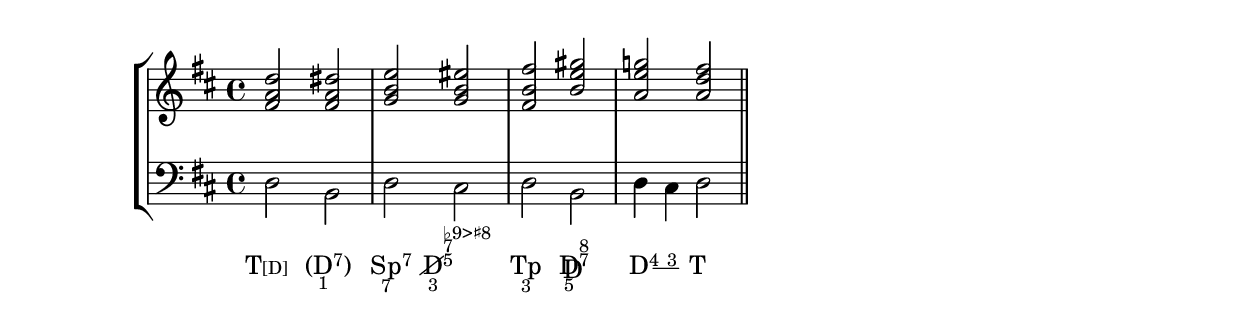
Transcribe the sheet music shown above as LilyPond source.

% cadenca.ly ::- a lilypond encoded cadence for demonstrating some
% capabilities of harmonyli.ly, a LilyPond library for integrating
% functional harmony analysis symbols into a score
%
% (c) 2019  Karsten Reincke (Frankfurt/Germany)
%
% This file is licensed under CC-BY-SA 4.0 international
% for details see https://creativecommons.org/licenses/by-sa/4.0/

\version "2.18.2"

\header { tagline = "" }
% harmonyli.ly :- a library for inserting Functional Harmony Analysis Symbols 
% into musical scores encoded in and created by LilyPOnd
%
% Copyright (c) 2019 Karsten Reincke, Frankfurt, Hans Blum
%
% This file is distributed either under the terms of the MIT license or under 
% the terms of the GPLv3 license. Feel free to choose the distribution method 
% you prefer by deleting the unsuitable licensing statement (Don't delete both): 
%
% (a) If you want to use it under the terms of the MIT license erase the 
%     following GPLv3 licensing statement:
% (b) If you want to use harmonyli.ly under the terms of the GPLv2 license
%      erase the following MIT license text
%
% GPLv3-Licensing Statement
% -------------------------

% This program is free software: you can redistribute it and/or modify
% it under the terms of the GNU General Public License as published by
% the Free Software Foundation, either version 3 of the License, or
% (at your option) any later version.

% This program is distributed in the hope that it will be useful,
% but WITHOUT ANY WARRANTY; without even the implied warranty of
% MERCHANTABILITY or FITNESS FOR A PARTICULAR PURPOSE.  See the
% GNU General Public License for more details.

% You should have received a copy of the GNU General Public License
% along with this program.  If not, see <https://www.gnu.org/licenses/>.

% MIT-License and Licensing Statement
% --------------------------------------
% Copyright 2019 Karsten Reincke, Frankfurt

% Permission is hereby granted, free of charge, to any person 
% obtaining a copy of this software and associated documentation 
% files (the "Software"), to deal in the Software without 
% restriction, including without limitation the rights to use, 
% copy, modify, merge, publish, distribute, sublicense, and/or sell 
% copies of the Software, and to permit persons to whom the 
% Software is furnished to do so, subject to the following conditions:

% The above copyright notice and this permission notice shall be 
% included in all copies or substantial portions of the Software.

% THE SOFTWARE IS PROVIDED "AS IS", WITHOUT WARRANTY OF ANY KIND, 
% EXPRESS OR IMPLIED, INCLUDING BUT NOT LIMITED TO THE WARRANTIES 
% OF MERCHANTABILITY, FITNESS FOR A PARTICULAR PURPOSE AND 
% NONINFRINGEMENT. IN NO EVENT SHALL THE AUTHORS OR COPYRIGHT 
% HOLDERS BE LIABLE FOR ANY CLAIM, DAMAGES OR OTHER LIABILITY, 
% WHETHER IN AN ACTION OF CONTRACT, TORT OR OTHERWISE, ARISING 
% FROM, OUT OF OR IN CONNECTION WITH THE SOFTWARE OR THE USE 
% OR OTHER DEALINGS IN THE SOFTWARE.
%
% Some Compliance Hints: 
% ----------------------
% (A) MIT Usage
% -------------
% (1) For using harmonyli.ly compliantly it is sufficient if the
% MIT license text is part of this file.
% (2) For modifying harmonyli.ly compliantly or for using part of
% it, it is sufficient if the MIT license text is included in 
% all copies or substantial portions
% (3) Under the terms of the MIT license you may use harmonyli.ly
% as part of your overarching work and you may distribute this
% overarching complex as whole under any license you want. But
% you may not erase the MIT license text in this file or in
% all derived files - just as the MIT license requires:
%
% The above copyright notice and this permission notice shall be 
% included in all copies or substantial portions of the Software.
%
% (B) GPLv3 Usage
% ---------------
% If you prefer to distribute harmonyli.ly under the terms of the
% GPLv3, then you have to fulfill all requirements of the GPLv3,
% especially those of §4 and §5 (strong copyleft effect and so on)
% and those of §6 (Conveying Non-Source Forms)
%
%%%%%%%%%%%%%%%%%%%%%%%%%%%%%%%%%%%%%%%%%%%%%%%%%%%%%%%%%%%%%%%%%%%%

% Reference to groundwork
% -----------------------
% harmonyli.ly heavily uses ideas and code of Klaus Blum's groundwork which has 
% been published in the 'Lilypond Snippet Repository':
% -> http://lsr.di.unimi.it/LSR/Item?id=967
%
% In a mail from Nov. the 4th 2019 Klaus Blum explicitly approved that he 
% a) distributes his code under the terms of the (American) public domain 
% b) agrees to use his file as groundwork for harmonyli.ly
% c) to distribute the result under the terms of of a dual-license: the user 
%    shall be enabled to choose whether he wants to use it under the terms
%   of the GPLv3 or the MIT
%
% Just as Klaus Blum's groundwork, also harmonyli.ly uses some explanations of 
% Neil Puttock by which he described the use text span engraver.
% -> http://www.mail-archive.com/lilypond-user%40gnu.org/msg60732.html
%%%%%%%%%%%%%%%%%%%%%%%%%%%%%%%%%%%%%%%%%%%%%%%%%%%%%%%%%%%%%%%%%%%%

\version "2.18.2"

%%%%%%%%%%%%%%%%%%%%%%%%%%%%%%%%%%%%%%%%%%%%%%%%%%%%%%%%%%%%%%%%%%%%%%
% Definition using the EBNF to formally describe the structure of a
% Functional Harmony Analysis Symbol ( = part of the functional harmony theory)
% 
% FHAS ::= {x},(cRS|RS),{DV} { BN }, { SN }, {AN, {AN, {AN, {AN, {AN}}}}}, {CT} {FS}
%
% cRS ::= RS,DV /* not separated by a blank */
%
%  RS ::= 'T' | 't' | 'S' | 's' | 'SS' | 'D' | 'd' | 'DD' 
%
%  DV ::= 'p' | 'P' | 'g' | 'G' | 
%
%   x ::= 'x' /* cross thought the RS */ 
%
%  BN ::= '1', ... ,'7'
%  SN ::= AN
%  AN ::= '1', ... ,'12'
%  CT ::= 'c', 'cis', ... 'h' | cRS
%
% Note: this is a syntactical definition. There is a semantical restriction
% which cannot easily be expressed by a context free grammar. The condition
% is 'AN1 < AN2 < AN3 < AN4 < AN5'. Therefore we only use the symbol AN
%
% Note: This definition also allows to express some a bit esoteric analyze 
% results like (Double Dominant or Double Sub dominant or Tonika,... relative
% counter relative) without no root tone / note. It depends on the context
% (and the viewpoint of the analyzer), which of them are semantically adequate.  
%%%%%%%%%%%%%%%%%%%%%%%%%%%%%%%%%%%%%%%%%%%%%%%%%%%%%%%%%%%%%%%%%%%%%%%%%%%

%%%%%%%%%%%%%%%%%%%%%%%%%%%%%%%%%%%%%%%%%%%%%%%%%%%%%%%%%%%%%%%%%%%%%%%%%%%
% Some implementation details:
% We refer to the parts of a RFS by the following identifiers:
%
%                                                        5 added note number = e | e5
%                                                        4 added note number = d | d4
%                                                        3 added note number = c | c3
%                           Sopran-Note-Number = S | SN  2 added note number = b | b2
%  fillstring = fsr | FSr   Riemann-Symbol = RS          1 added note number = a | a1  fillstring = fsr | FSr
%                           Bass-Note-Number = B | BN
% 
%
% This harmonyli.ly offers 3 interfaces:
%
% A) The basic method of harmonyli.ly is 'rfs' (riemann functional symbol). It 
% expects all elements of an RFS at a specific position and none of them may be 
% forgotten. If any of elements shall not be used, then the respective argument 
% must contain a "".
%
% Advantage: The analyzer gets the complete freedom to create his own version.
% Disadvantage: He must respect all details for not getting surprising results
% 
% B) The core method of harmonyli.ly is the method 'RFS'. It takes the naked 
% Riemann Symbol (like T, Tp, S, D, ...) and a list of pairs using the values of 
% BNoteKey, SNoteKey, ... as keys and as value any string / markup the user 
% wants to insert into the Riemann Function Symbol
%
% On this level, there exist 4 variants:
%   a) the method RFS - as described above
%   b) the method dRFS :- doubling the root RS symbol
%   c) the method xRFS :- crossing out the root RS symbol
%   d) the method xdRFS :- crossing out the doubled root RS symbol 
%
% Advantage: The analyzer may ignore the key value pairs he do not need.
% Disadvantage: He must know / respect the syntax of an association list
%
% C) Finally harmonyli.ly offers some often used instantiations of RFS
% as prepared functions
%
% Advantage: It is simple to insert such fixed RFS.
% Disadvantage: Not all RFS are delivered as fixed RFS
%%%%%%%%%%%%%%%%%%%%%%%%%%%%%%%%%%%%%%%%%%%%%%%%%%%%%%%%%%%%%%%%%%%%%%%%%%%%




%%%%%%%%%%%%%%%%%%%%%%%%%%%%%%%%%%%%%%%%%%%%%%%%%%%%%%%%%%%%%%%%%%%%%%%%%%
%
% About some special features
%
% (1) intermediary dominant and intermediary sections
% -----------------------------------------------
% Sometimes, the musicologist wants to express that in an intermediary section
% all chords function with respect to an intermediary harmonical focus instead
% being described with respect to the basic tone. 
% 
% The most simple example for such an intermediary section is the 'intermediary 
% dominant' (in German: 'Zwischendominante): It is not the dominant of the (
% keynote) tonic, but the dominant of the following chord.

% Moreover, sometimes the chord to which an intermediary section is refered
% does not close the section but is replaced by a functional equivalent. A
% famous example is the 'deceptive cadence' as closure of such an intermediary
% section.

% Hence, sometimes the musicologist does not only want to express that he reads
% a succession of chords as an intermediary section, he also want to explicitly
% name the assumed harmonical focus.

% For that purpose harmonyli.ly offers rows of intermediary chords:
%
% IntermediarySection ::- 'initIntermediaryArea' RFS+ closingRFS
%                 RFS ::- /* see above */
%          closingRFS ::- RFS with special parameter 'Context'
%
%
% (2) ZoomAnalyses
% ----------------
%
% In theoretical harmonical analyses often each analysis symbol refers to one 
% chord. In practical harmoncal analyses the analysis symbols refer to rows of 
% tones which are treated as passing notes.

% But sometimes, the musicologist does not want to ignore some shorter notes.
% Instead of this, he wants to increase the granularity of his symbols by
% integrating such 'detail notes' into his symbol. He wants to zoom into the
% the score.
%
% The most known example is the suspended chord as for example
%   6>5
%   4>3
%  D 
%
% For enabling musicologists to express such details, harmonyli.ly offers
% ZoomAreas. ZoomAreas use one pure Riemann Symbol for all chords, and the
% differences of the cords are described by numbers referring to the base tone
% of the chord
%
% ZoomArea ::- 
%     'initZoomArea' 
%     'setZoomRoot' 
%     'openZoomArea'
%     'setZoomSuccessor'+
%     'closeZoomArea'
%%%%%%%%%%%%%%%%%%%%%%%%%%%%%%%%%%%%%%%%%%%%%%%%%%%%%%%%%%%%%%%%%%%%%%%%%%%%%


% harmonyli.ly config area

% ImInfix

#(define imInfix "")


% ---------------------------------------------------------------------
% Harmonyli Interface No 1: The basic method for inserting all manually
% ---------------------------------------------------------------------

 
#(define-markup-command (has layout props RS SN BN aN bN cN dN eN CT fstl fstr)
  (markup? markup? markup? markup? markup? markup? markup? markup? markup? markup? markup?)
  (let* ((lCT (string-append "[" CT "]")))
    (if (equal? CT "")(set! lCT ""))
    (interpret-markup layout props
     #{
       \markup{
         \concat {
           $fstl
           \override #'(baseline-skip . 1.4)
           \center-column {
             \override #`(direction . ,UP)
             \override #'(baseline-skip . 2.0)
             \dir-column {
               \halign #CENTER
                \concat { $RS \tiny {  $lCT  } }
               \tiny
               \halign #CENTER
               $SN
             }
             \tiny
             $BN
           }
           \tiny
           \override #`(direction . ,UP)
           \override #'(baseline-skip . 0.8)
           \dir-column {
             " "
             {
               \override #`(direction . ,UP)
               \override #'(baseline-skip . 1.3)
               \dir-column { $aN  $bN $cN $dN $eN }
             }
           }
           $fstr
         }
       }
     #}
 )))
 

#(define-markup-command 
  (flosx layout props 
    RSl SNl BNl aNl bNl cNl dNl eNl CTl fstll fstrl
    RSr SNr BNr aNr bNr cNr dNr eNr CTr fstlr fstrr
    )
  ( markup? markup? markup? markup? markup? markup? markup? markup? markup?
    markup? markup? markup? markup? markup? markup? markup? markup? markup?
    markup? markup? markup? markup?
  )

    (interpret-markup layout props
     #{
        \markup{
          \box
          \concat {
            \has #RSl #SNl #BNl #aNl #bNl #cNl #dNl #eNl #CTl $fstll $fstrl
            " ⇨ "
            \has #RSr #SNr #BNr #aNr #bNr #cNr #dNr #eNr #CTr $fstlr $fstrr
          }      
        }
     #}
 ))
 
% ------------------------------------------------------------------------------
% Harmonyli Interface No 2.A: The core method for inserting only relevant values
% ------------------------------------------------------------------------------

#(define BNoteKey "B")
#(define SNoteKey "S")
#(define aNoteKey "a")
#(define bNoteKey "b")
#(define cNoteKey "c")
#(define dNoteKey "d")
#(define eNoteKey "e")
% LÖSCHEN DEPRECATED
% #(define fsKey "f")
% LÖSCHEN DEPRECATED
#(define fsKeyL "fl")
#(define fsKeyR "fr")

#(define RsSpec "T")
#(define RsCont "C")

#(define NBNoteKey "nB")
#(define NSNoteKey "nS")
#(define NaNoteKey "na")
#(define NbNoteKey "nb")
#(define NcNoteKey "nc")
#(define NdNoteKey "nd")
#(define NeNoteKey "ne")
#(define NRsSpec "nT")
#(define NRsCont "nC")
#(define NfsKeyL "nfl")
#(define NfsKeyR "nfr")

#(define BNoteDValue "")
#(define SNoteDValue "")
#(define aNoteDValue "")
#(define bNoteDValue "")
#(define cNoteDValue "")
#(define dNoteDValue "")
#(define eNoteDValue "")
#(define fsDValue "") 
#(define RsSpecDValue "")
#(define RsContDValue "")

% The RS can be crossed out and or doubled To express the combinations
% we invent a parameter RS taking the values [ n (normal) | x | d | xd ]
% x

% evaluating the arguments:
% gets the associatedList and the key of the wanted RFS element
% if any pair in the list contains the key, it returns the value
% defined in the pair, otherwise it returns the default value
#(define (assign keyValue assocList defaultValue)
  (string? list?)
  (let* ((localPair (assoc keyValue assocList)))
    (if localPair (cdr localPair) defaultValue)
  )
)

% INTERFACE 2.A
% returns the Riemann Function Symbol as markup
#(define-markup-command (setHAS layout props RS AL)
  (markup? list?)
  (let*
    ( 
      (lRS (assign RsSpec AL RsSpecDValue ))
      (lBN (assign BNoteKey AL BNoteDValue))
      (lSN (assign SNoteKey AL SNoteDValue))
      (laN (assign aNoteKey AL aNoteDValue))
      (lbN (assign bNoteKey AL bNoteDValue))
      (lcN (assign cNoteKey AL cNoteDValue))
      (ldN (assign dNoteKey AL dNoteDValue))
      (leN (assign eNoteKey AL eNoteDValue))
      (lCT (assign RsCont AL RsContDValue))
      (lFSl (assign fsKeyL AL fsDValue))
      (lFSr (assign fsKeyR AL fsDValue))
    )
  
    (interpret-markup layout props
      (cond
        ( (equal? lRS "d")
          #{
             \markup \has \double #RS #lSN #lBN  #laN #lbN #lcN #ldN #leN #lCT #lFSl #lFSr 
          #}
        )
        ( (equal? lRS "x")
          #{
             \markup \has \crossout #RS #lSN #lBN  #laN #lbN #lcN #ldN #leN #lCT #lFSl #lFSr
          #}
        )
        ( (equal? lRS "xd")
          #{
             \markup \has \crossout \double #RS #lSN #lBN  #laN #lbN #lcN #ldN #leN #lCT #lFSl #lFSr
          #}
        )
        ( (equal? lRS "dx")
          #{
             \markup \has \crossout \double #RS #lSN #lBN  #laN #lbN #lcN #ldN #leN #lCT #lFSl #lFSr
          #}
        )
        ( else
          #{
             \markup \has #RS #lSN #lBN  #laN #lbN #lcN #ldN #leN #lCT #lFSl #lFSr
          #}
        )
      )
    )
   )
 )

% INTERFACE 2.A
% returns the Riemann Function Symbol as markup
#(define-markup-command (setFLAS layout props RSl RSr AL)
  (markup? markup? list?)
  (let*
    ( (lBNl (assign BNoteKey AL BNoteDValue))
      (lSNl (assign SNoteKey AL SNoteDValue))
      (laNl (assign aNoteKey AL aNoteDValue))
      (lbNl (assign bNoteKey AL bNoteDValue))
      (lcNl (assign cNoteKey AL cNoteDValue))
      (ldNl (assign dNoteKey AL dNoteDValue))
      (leNl (assign eNoteKey AL eNoteDValue))
      (lRSl (assign RsSpec AL RsSpecDValue ))
      (lCTl (assign RsCont AL RsContDValue)) 
      (lFSll (assign fsKeyL AL fsDValue))
      (lFSrl (assign fsKeyR AL fsDValue))
           
      (lBNr (assign NBNoteKey AL BNoteDValue))
      (lSNr (assign NSNoteKey AL SNoteDValue))
      (laNr (assign NaNoteKey AL aNoteDValue))
      (lbNr (assign NbNoteKey AL bNoteDValue))
      (lcNr (assign NcNoteKey AL cNoteDValue))
      (ldNr (assign NdNoteKey AL dNoteDValue))
      (leNr (assign NeNoteKey AL eNoteDValue))
      (lRSr (assign NRsSpec AL RsSpecDValue ))
      (lCTr (assign NRsCont AL RsContDValue))      
      (lFSlr (assign NfsKeyL AL fsDValue))
      (lFSrr (assign NfsKeyR AL fsDValue))
    )
  
    (interpret-markup layout props
      (cond
        ;; ---------- combinations with left double
        ( (and (equal? lRSl "d") (equal? lRSr "d"))
          #{
             \markup \flosx 
                \double #RSl #lSNl #lBNl  #laNl #lbNl #lcNl #ldNl #leNl #lCTl #lFSll #lFSrl
                \double #RSr #lSNr #lBNr  #laNr #lbNr #lcNr #ldNr #leNr #lCTr #lFSlr #lFSrr
          #}
        )
        ( (and (equal? lRSl "d") (equal? lRSr "x"))
          #{
             \markup \flosx   
                \double #RSl #lSNl #lBNl  #laNl #lbNl #lcNl #ldNl #leNl #lCTl #lFSll #lFSrl
                \crossout #RSr #lSNr #lBNr  #laNr #lbNr #lcNr #ldNr #leNr #lCTr #lFSlr #lFSrr             
          #}
        )
         ( (and (equal? lRSl "d") (equal? lRSr "dx"))
          #{
             \markup \flosx   
                \double #RSl #lSNl #lBNl  #laNl #lbNl #lcNl #ldNl #leNl #lCTl #lFSll #lFSrl
                \crossout \double #RSr #lSNr #lBNr  #laNr #lbNr #lcNr #ldNr #leNr #lCTr #lFSlr #lFSrr             
          #}
        )
         ( (and (equal? lRSl "d") (equal? lRSr "xd"))
          #{
             \markup \flosx  
                \double #RSl #lSNl #lBNl  #laNl #lbNl #lcNl #ldNl #leNl #lCTl #lFSll #lFSrl
                \crossout \double #RSr #lSNr #lBNr  #laNr #lbNr #lcNr #ldNr #leNr #lCTr #lFSlr #lFSrr             
          #}
        )
        ( (and (equal? lRSl "d") (equal? lRSr ""))
          #{
             \markup \flosx  
                \double #RSl #lSNl #lBNl  #laNl #lbNl #lcNl #ldNl #leNl #lCTl #lFSll #lFSrl
                #RSr #lSNr #lBNr  #laNr #lbNr #lcNr #ldNr #leNr #lCTr #lFSlr #lFSrr             
          #}
        )
        ;; ---------- combinations with left crossout
        ( (and (equal? lRSl "x") (equal? lRSr "d"))
          #{
             \markup \flosx  
                \crossout #RSl #lSNl #lBNl  #laNl #lbNl #lcNl #ldNl #leNl #lCTl #lFSll #lFSrl
                \double #RSr #lSNr #lBNr  #laNr #lbNr #lcNr #ldNr #leNr #lCTr #lFSlr #lFSrr             
          #}
        )
        ( (and (equal? lRSl "x") (equal? lRSr "x"))
          #{
             \markup \flosx  
                \crossout #RSl #lSNl #lBNl  #laNl #lbNl #lcNl #ldNl #leNl #lCTl #lFSll #lFSrl
                \crossout #RSr #lSNr #lBNr  #laNr #lbNr #lcNr #ldNr #leNr #lCTr #lFSlr #lFSrr             
          #}
        )
         ( (and (equal? lRSl "x") (equal? lRSr "dx"))
          #{
             \markup \flosx  
                \crossout #RSl #lSNl #lBNl  #laNl #lbNl #lcNl #ldNl #leNl #lCTl #lFSll #lFSrl
                \crossout \double #RSr #lSNr #lBNr  #laNr #lbNr #lcNr #ldNr #leNr #lCTr #lFSlr #lFSrr             
          #}
        )
         ( (and (equal? lRSl "x") (equal? lRSr "xd"))
          #{
             \markup \flosx  
                \crossout #RSl #lSNl #lBNl  #laNl #lbNl #lcNl #ldNl #leNl #lCTl #lFSll #lFSrl
                \crossout \double #RSr #lSNr #lBNr  #laNr #lbNr #lcNr #ldNr #leNr #lCTr #lFSlr #lFSrr             
          #}
        )
        ( (and (equal? lRSl "x") (equal? lRSr ""))
          #{
             \markup \flosx  
                \crossout #RSl #lSNl #lBNl  #laNl #lbNl #lcNl #ldNl #leNl #lCTl #lFSll #lFSrl
                #RSr #lSNr #lBNr  #laNr #lbNr #lcNr #ldNr #leNr #lCTr #lFSlr #lFSrr             
          #}
        )
        ;; ---------- combinations with left crossout double (dx)
        ( (and (equal? lRSl "dx") (equal? lRSr "d"))
          #{
             \markup \flosx  
                \crossout \double #RSl #lSNl #lBNl  #laNl #lbNl #lcNl #ldNl #leNl #lCTl #lFSll #lFSrl
                \double #RSr #lSNr #lBNr  #laNr #lbNr #lcNr #ldNr #leNr #lCTr #lFSlr #lFSrr             
          #}
        )
        ( (and (equal? lRSl "dx") (equal? lRSr "x"))
          #{
             \markup \flosx  
                \crossout \double #RSl #lSNl #lBNl  #laNl #lbNl #lcNl #ldNl #leNl #lCTl #lFSll #lFSrl
                \crossout #RSr #lSNr #lBNr  #laNr #lbNr #lcNr #ldNr #leNr #lCTr #lFSlr #lFSrr             
          #}
        )
         ( (and (equal? lRSl "dx") (equal? lRSr "dx"))
          #{
             \markup \flosx  
                \crossout \double #RSl #lSNl #lBNl  #laNl #lbNl #lcNl #ldNl #leNl #lCTl #lFSll #lFSrl
                \crossout \double #RSr #lSNr #lBNr  #laNr #lbNr #lcNr #ldNr #leNr #lCTr #lFSlr #lFSrr             
          #}
        )
         ( (and (equal? lRSl "dx") (equal? lRSr "xd"))
          #{
             \markup \flosx  
                \crossout \double #RSl #lSNl #lBNl  #laNl #lbNl #lcNl #ldNl #leNl #lCTl #lFSll #lFSrl
                \crossout \double #RSr #lSNr #lBNr  #laNr #lbNr #lcNr #ldNr #leNr #lCTr #lFSlr #lFSrr             
          #}
        )
        ( (and (equal? lRSl "dx") (equal? lRSr ""))
          #{
             \markup \flosx  
                \crossout \double #RSl #lSNl #lBNl  #laNl #lbNl #lcNl #ldNl #leNl #lCTl #lFSll #lFSrl
                #RSr #lSNr #lBNr  #laNr #lbNr #lcNr #ldNr #leNr #lCTr #lFSlr #lFSrr             
          #}
        )
        ;; ---------- combinations with left crossout double (xd)
        ( (and (equal? lRSl "xd") (equal? lRSr "d"))
          #{
             \markup \flosx  
                \crossout \double #RSl #lSNl #lBNl  #laNl #lbNl #lcNl #ldNl #leNl #lCTl #lFSll #lFSrl
                \double #RSr #lSNr #lBNr  #laNr #lbNr #lcNr #ldNr #leNr #lCTr #lFSlr #lFSrr             
          #}
        )
        ( (and (equal? lRSl "xd") (equal? lRSr "x"))
          #{
             \markup \flosx  
                \crossout \double #RSl #lSNl #lBNl  #laNl #lbNl #lcNl #ldNl #leNl #lCTl #lFSll #lFSrl
                \crossout #RSr #lSNr #lBNr  #laNr #lbNr #lcNr #ldNr #leNr #lCTr #lFSlr #lFSrr             
          #}
        )
         ( (and (equal? lRSl "xd") (equal? lRSr "dx"))
          #{
             \markup \flosx  
                \crossout \double #RSl #lSNl #lBNl  #laNl #lbNl #lcNl #ldNl #leNl #lCTl #lFSll #lFSrl
                \crossout \double #RSr #lSNr #lBNr  #laNr #lbNr #lcNr #ldNr #leNr #lCTr #lFSlr #lFSrr             
          #}
        )
         ( (and (equal? lRSl "xd") (equal? lRSr "xd"))
          #{
             \markup \flosx  
                \crossout \double #RSl #lSNl #lBNl  #laNl #lbNl #lcNl #ldNl #leNl #lCTl #lFSll #lFSrl
                \crossout \double #RSr #lSNr #lBNr  #laNr #lbNr #lcNr #ldNr #leNr #lCTr #lFSlr #lFSrr             
          #}
        )
        ( (and (equal? lRSl "xd") (equal? lRSr ""))
          #{
             \markup \flosx  
                \crossout \double #RSl #lSNl #lBNl  #laNl #lbNl #lcNl #ldNl #leNl #lCTl #lFSll #lFSrl
                #RSr #lSNr #lBNr  #laNr #lbNr #lcNr #ldNr #leNr #lCTr #lFSlr #lFSrr             
          #}
        )
        ;; ---------- combinations with left pure
        ( (and (equal? lRSl "") (equal? lRSr "d"))
          #{
             \markup \flosx  
                #RSl #lSNl #lBNl  #laNl #lbNl #lcNl #ldNl #leNl #lCTl #lFSll #lFSrl
                \double #RSr #lSNr #lBNr  #laNr #lbNr #lcNr #ldNr #leNr #lCTr #lFSlr #lFSrr             
          #}
        )
        ( (and (equal? lRSl "") (equal? lRSr "x"))
          #{
             \markup \flosx  
                #RSl #lSNl #lBNl  #laNl #lbNl #lcNl #ldNl #leNl #lCTl #lFSll #lFSrl
                \crossout #RSr #lSNr #lBNr  #laNr #lbNr #lcNr #ldNr #leNr #lCTr #lFSlr #lFSrr             
          #}
        )
         ( (and (equal? lRSl "") (equal? lRSr "dx"))
          #{
             \markup \flosx  
                #RSl #lSNl #lBNl  #laNl #lbNl #lcNl #ldNl #leNl #lCTl #lFSll #lFSrl
                \crossout \double #RSr #lSNr #lBNr  #laNr #lbNr #lcNr #ldNr #leNr #lCTr #lFSlr #lFSrr             
          #}
        )
         ( (and (equal? lRSl "") (equal? lRSr "xd"))
          #{
             \markup \flosx  
                #RSl #lSNl #lBNl  #laNl #lbNl #lcNl #ldNl #leNl #lCTl #lFSll #lFSrl
                \crossout \double #RSr #lSNr #lBNr  #laNr #lbNr #lcNr #ldNr #leNr #lCTr #lFSlr #lFSrr             
          #}
        )

        ( else
          #{
             \markup \flosx 
                #RSl #lSNl #lBNl  #laNl #lbNl #lcNl #ldNl #leNl #lCTl #lFSll #lFSrl
                #RSr #lSNr #lBNr  #laNr #lbNr #lcNr #ldNr #leNr #lCTr #lFSlr #lFSrr             
         #}
        )
      )
    )
   )
 )

% ------------------------------------------------------------------------------
% Harmonyli Interface No 2.B: Functions to use intermediary areas
% ------------------------------------------------------------------------------

% returns the Riemann Function Symbol as markup
#(define-markup-command (setImArea layout props RS AL)
  (markup? list?)
  (let*
    ( (lBN (assign BNoteKey AL BNoteDValue))
      (lSN (assign SNoteKey AL SNoteDValue))
      (laN (assign aNoteKey AL aNoteDValue))
      (lbN (assign bNoteKey AL bNoteDValue))
      (lcN (assign cNoteKey AL cNoteDValue))
      (ldN (assign dNoteKey AL dNoteDValue))
      (leN (assign eNoteKey AL eNoteDValue))
      (lRS (assign RsSpec AL RsSpecDValue ))
      (lCT (assign RsCont AL RsContDValue))
      (lFSl (assign fsKeyL AL fsDValue))
      (lFSr (assign fsKeyR AL fsDValue))
    )
    (set! lFSl (string-append lFSl "(" imInfix  ))
    (set! lFSr (string-append imInfix  ")" lFSr ))
    (interpret-markup layout props
      (cond
        ( (equal? lRS "d")
          #{
             \markup \has \double #RS #lSN #lBN  #laN #lbN #lcN #ldN #leN #lCT #lFSl #lFSr
          #}
        )
        ( (equal? lRS "x")
          #{
             \markup \has \crossout #RS #lSN #lBN  #laN #lbN #lcN #ldN #leN #lCT #lFSl #lFSr
          #}
        )
        ( (equal? lRS "xd")
          #{
             \markup \has \crossout \double #RS #lSN #lBN  #laN #lbN #lcN #ldN #leN #lCT #lFSl #lFSr
          #}
        )
        ( (equal? lRS "dx")
          #{
             \markup \has \crossout \double #RS #lSN #lBN  #laN #lbN #lcN #ldN #leN #lCT #lFSl #lFSr
          #}
        )
        ( else
          #{
             \markup \has #RS #lSN #lBN  #laN #lbN #lcN #ldN #leN #lCT #lFSl #lFSr
          #}
        )
      )
    )
   )
 )

% returns the Riemann Function Symbol as markup
#(define-markup-command (openImArea layout props RS AL)
  (markup? list?)
  (let*
    ( (lBN (assign BNoteKey AL BNoteDValue))
      (lSN (assign SNoteKey AL SNoteDValue))
      (laN (assign aNoteKey AL aNoteDValue))
      (lbN (assign bNoteKey AL bNoteDValue))
      (lcN (assign cNoteKey AL cNoteDValue))
      (ldN (assign dNoteKey AL dNoteDValue))
      (leN (assign eNoteKey AL eNoteDValue))
      (lRS (assign RsSpec AL RsSpecDValue ))
      (lCT (assign RsCont AL RsContDValue))
      (lFSl (assign fsKeyL AL fsDValue))
      (lFSr (assign fsKeyR AL fsDValue))
    )
    (set! lFSl (string-append lFSl "(" imInfix ))
    (interpret-markup layout props
      (cond
        ( (equal? lRS "d")
          #{
             \markup \has \double #RS #lSN #lBN  #laN #lbN #lcN #ldN #leN #lCT #lFSl #lFSr
          #}
        )
        ( (equal? lRS "x")
          #{
             \markup \has \crossout #RS #lSN #lBN  #laN #lbN #lcN #ldN #leN #lCT #lFSl #lFSr
          #}
        )
        ( (equal? lRS "xd")
          #{
             \markup \has \crossout \double #RS #lSN #lBN  #laN #lbN #lcN #ldN #leN #lCT #lFSl #lFSr
          #}
        )
        ( (equal? lRS "dx")
          #{
             \markup \has \crossout \double #RS #lSN #lBN  #laN #lbN #lcN #ldN #leN #lCT #lFSl #lFSr
          #}
        )
        ( else
          #{
             \markup \has #RS #lSN #lBN  #laN #lbN #lcN #ldN #leN #lCT #lFSl #lFSr
          #}
        )
      )
    )
   )
 )

% returns the Riemann Function Symbol as markup
#(define-markup-command (closeImArea layout props RS AL)
  (markup? list?)
  (let*
    ( (lBN (assign BNoteKey AL BNoteDValue))
      (lSN (assign SNoteKey AL SNoteDValue))
      (laN (assign aNoteKey AL aNoteDValue))
      (lbN (assign bNoteKey AL bNoteDValue))
      (lcN (assign cNoteKey AL cNoteDValue))
      (ldN (assign dNoteKey AL dNoteDValue))
      (leN (assign eNoteKey AL eNoteDValue))
      (lRS (assign RsSpec AL RsSpecDValue ))
      (lCT (assign RsCont AL RsContDValue))
      (lFSl (assign fsKeyL AL fsDValue))
      (lFSr (assign fsKeyR AL fsDValue))
    )
    (set! lFSr (string-append imInfix ")" lFSr ))
    (interpret-markup layout props
      (cond
        ( (equal? lRS "d")
          #{
             \markup \has \double #RS #lSN #lBN  #laN #lbN #lcN #ldN #leN #lCT #lFSl #lFSr
          #}
        )
        ( (equal? lRS "x")
          #{
             \markup \has \crossout #RS #lSN #lBN  #laN #lbN #lcN #ldN #leN #lCT #lFSl #lFSr
          #}
        )
        ( (equal? lRS "xd")
          #{
             \markup \has \crossout \double #RS #lSN #lBN  #laN #lbN #lcN #ldN #leN #lCT #lFSl #lFSr
          #}
        )
        ( (equal? lRS "dx")
          #{
             \markup \has \crossout \double #RS #lSN #lBN  #laN #lbN #lcN #ldN #leN #lCT #lFSl #lFSr
          #}
        )
        ( else
          #{
             \markup \has #RS #lSN #lBN  #laN #lbN #lcN #ldN #leN #lCT #lFSl #lFSr
          #}
        )
      )
    )
   )
 )

% ------------------------------------------------------------------------------
% Harmonyli Interface No 2.C: Functions to use zoom in analyses
% ------------------------------------------------------------------------------

initTextSpan =
#(define-music-function (parser location fText) (string?)
   #{
     \once \override TextSpanner #'direction = #DOWN
     \once \override TextSpanner #'style = #'line
     \once \override TextSpanner #'outside-staff-priority = ##f
     \once \override TextSpanner #'padding = #-0.6 % sets the distance of the line from the lyrics
     \once \override TextSpanner #'bound-details =
     #`((left . ((Y . 0)
                 (padding . 0)
                 (attach-dir . ,LEFT)))
        (left-broken . ((end-on-note . #t)))
        (right . ((Y . 0)
                  (padding . 0)
                  (attach-dir . ,RIGHT))))
     \once \override TextSpanner.bound-details.left.text = $fText
   #})


#(define-markup-command (initZoomRow layout props RS AL)
  (markup? list?)
  (let*
    ( (lBN (assign BNoteKey AL BNoteDValue))
      (lSN (assign SNoteKey AL SNoteDValue))
      (laN (assign aNoteKey AL aNoteDValue))
      (lbN (assign bNoteKey AL bNoteDValue))
      (lcN (assign cNoteKey AL cNoteDValue))
      (ldN (assign dNoteKey AL dNoteDValue))
      (leN (assign eNoteKey AL eNoteDValue))
      (lRS (assign RsSpec AL RsSpecDValue ))
      (lCT (assign RsCont AL RsContDValue))
      (lFSl (assign fsKeyL AL fsDValue))
      (lFSr (assign fsKeyR AL fsDValue))
    )
 
    (interpret-markup layout props
      (cond
        ( (equal? lRS "d")
          #{
             \markup \has \double #RS #lSN #lBN  #laN #lbN #lcN #ldN #leN #lCT #lFSl #lFSr
          #}
        )
        ( (equal? lRS "x")
          #{
             \markup \has \crossout #RS #lSN #lBN  #laN #lbN #lcN #ldN #leN #lCT #lFSl #lFSr
          #}
        )
        ( (equal? lRS "xd")
          #{
             \markup \has \crossout \double #RS #lSN #lBN  #laN #lbN #lcN #ldN #leN #lCT #lFSl #lFSr
          #}
        )
        ( (equal? lRS "dx")
          #{
             \markup \has \crossout \double #RS #lSN #lBN  #laN #lbN #lcN #ldN #leN #lCT #lFSl #lFSr
          #}
        )
        ( else
          #{
             \markup \has #RS #lSN #lBN  #laN #lbN #lcN #ldN #leN #lCT #lFSl #lFSr
          #}
        )
      )
    )
   )
 )

#(define-markup-command (initImZoomRow layout props RS AL)
  (markup? list?)
  (let*
    ( 
      (lRS (assign RsSpec AL RsSpecDValue ))    
      (lBN (assign BNoteKey AL BNoteDValue))
      (lSN (assign SNoteKey AL SNoteDValue))
      (laN (assign aNoteKey AL aNoteDValue))
      (lbN (assign bNoteKey AL bNoteDValue))
      (lcN (assign cNoteKey AL cNoteDValue))
      (ldN (assign dNoteKey AL dNoteDValue))
      (leN (assign eNoteKey AL eNoteDValue))
      (lCT (assign RsCont AL RsContDValue))
      (lFSl (assign fsKeyL AL fsDValue))
      (lFSr (assign fsKeyR AL fsDValue))
    )
    (set! lFSl (string-append lFSl "(" imInfix ))
    (interpret-markup layout props
      (cond
        ( (equal? lRS "d")
          #{
             \markup \has \double #RS #lSN #lBN  #laN #lbN #lcN #ldN #leN #lCT #lFSl #lFSr
          #}
        )
        ( (equal? lRS "x")
          #{
             \markup \has \crossout #RS #lSN #lBN  #laN #lbN #lcN #ldN #leN #lCT #lFSl #lFSr
          #}
        )
        ( (equal? lRS "xd")
          #{
             \markup \has \crossout \double #RS #lSN #lBN  #laN #lbN #lcN #ldN #leN #lCT #lFSl #lFSr
          #}
        )
        ( (equal? lRS "dx")
          #{
             \markup \has \crossout \double #RS #lSN #lBN  #laN #lbN #lcN #ldN #leN #lCT #lFSl #lFSr
          #}
        )
        ( else
          #{
             \markup \has #RS #lSN #lBN  #laN #lbN #lcN #ldN #leN #lCT #lFSl #lFSr
          #}
        )
      )
    )
   )
 )


#(define-markup-command (expZoomRow layout props AL)
  (list?)
  (let*
    ( (laN (assign aNoteKey AL aNoteDValue))
      (lbN (assign bNoteKey AL bNoteDValue))
      (lcN (assign cNoteKey AL cNoteDValue))
      (ldN (assign dNoteKey AL dNoteDValue))
      (leN (assign eNoteKey AL eNoteDValue))
    )
  
    (interpret-markup layout props
     #{
         \markup \has "" "" "" #laN #lbN #lcN #ldN #leN "" "" ""
     #}
    )
   )
 )


#(define-markup-command (closeIMZoomRow layout props AL)
  (list?)
  (let*
    ( (laN (assign aNoteKey AL aNoteDValue))
      (lbN (assign bNoteKey AL bNoteDValue))
      (lcN (assign cNoteKey AL cNoteDValue))
      (ldN (assign dNoteKey AL dNoteDValue))
      (leN (assign eNoteKey AL eNoteDValue))
      (lFSr (assign fsKeyR AL fsDValue))
    )
    (set! lFSr (string-append imInfix ")" lFSr) )
    (interpret-markup layout props
      #{ \markup \has "" "" ""  #laN #lbN #lcN #ldN #leN "" "" #lFSr #}
    )
   )
 )
% -----------------------------------------------------------------------------
% Harmonyli Interface No 3: Some often used RFS (= instantiation of level 2)
% ------------------------------------------------------------------------------

#(define-markup-command (FHAS layout props rs)
  (markup?)
  (interpret-markup layout props
    #{ \markup \setHAS #rs #'() #}
   )
 )


#(define-markup-command (FHASth layout props rs)
  (markup?)
  (interpret-markup layout props
    #{ \markup \setHAS #rs #'(("B"."3") ) #}
   )
 ) 
 

#(define-markup-command (Dsept layout props)
  ()
  (interpret-markup layout props
    #{ \markup \setHAS "D" #'(("a"."7") ) #}
   )
 )

#(define-markup-command (Dseptnone layout props)
  ()
  (interpret-markup layout props
    #{ \markup \setHAS "D" #'(("a"."7")("b"."9")) #}
   )
 )
% ---------------------------------------------------------------
%               Extender lines
% The text parameter "fText" will be placed at the left end of the extender.
% It will only consist of some spaces to move the left end a little forward.
% ---------------------------------------------------------------

fExtend =
#(define-music-function (parser location fText) (string?)
   #{
     \once \override TextSpanner #'direction = #DOWN
     \once \override TextSpanner #'style = #'line
     \once \override TextSpanner #'outside-staff-priority = ##f
     \once \override TextSpanner #'padding = #-0.6 % sets the distance of the line from the lyrics
     \once \override TextSpanner #'bound-details =
     #`((left . ((Y . 0)
                 (padding . 0)
                 (attach-dir . ,LEFT)))
        (left-broken . ((end-on-note . #t)))
        (right . ((Y . 0)
                  (padding . 0)
                  (attach-dir . ,RIGHT))))
     \once \override TextSpanner.bound-details.left.text = $fText
   #})

% ---------------------------------------------------------------
% ----- cross out the letter for "shortened dominants" (where base is omitted):
% ---------------------------------------------------------------

#(define-markup-command (crossout layout props letter)
   (markup?)
   (interpret-markup layout props
     #{
       \markup{
         \concat {
           \override #'(baseline-skip . 0.4)
           \left-column {
             $letter
             \with-dimensions #'(-0.0 . 0.0) #'(0 . 0)
             \translate-scaled #'(-0.3 . 0.3)
             \with-dimensions #'(-0.0 . 0.0) #'(0 . 0)
             \draw-line #'(2.3 . 1.8)
           }
         }
       }
     #}))

% ---------------------------------------------------------------
% ----- double-printed letters for double dominant or double subdominant:
% ---------------------------------------------------------------

#(define-markup-command (double layout props letter)
   (markup?)
   (interpret-markup layout props
     #{
       \markup{
         \concat {
           \override #'(baseline-skip . 0.4)
           \left-column {
             $letter
             \with-dimensions #'(-0.4 . 0.6) #'(0 . 0)
             $letter
           }
         }
       }
     #}))

% This is an improved function 'double' which unfortunately
% needs LilyPond 2.19.x
%#(define-markup-command (double layout props letter)
%   (markup?)
%   (interpret-markup layout props
%     #{
%       \markup{
%         \overlay {
%           $letter
%           \translate-scaled #'(0.4 . -0.4)
%           $letter
%         }
%       }
%     #}))

% ---------------------------------------------------------------
% opening round bracket before a chord:
% ---------------------------------------------------------------

openbracket = { \set stanza = \markup {\normal-text \magnify #1.1 " ("} }




  
\score {
  \new StaffGroup {
    \time 4/4
    <<
      \new Staff {
        \relative d' {
          \clef "treble"
          \key d \major  
          \stemUp
          < fis a d>2	< fis a dis> < g b e> < g b eis>2 | 
          < fis b fis'>2 < b e gis> < a e' g!> < a d fis>2 \bar "||"
        }
   
      }
      \new Staff {
        \relative d { 
          \clef "bass"
          \key d \major  
          \stemDown
          d2 b d cis  |
          d b d4 cis4 d2 \bar "||"
        }   
      }
      \addlyrics {
          \markup \setHAS "T" #'(("C"."D")("fr" . " "))
          \markup \setImArea "D" #'(("B"."1")("a" . "7")("fr" . " "))
          \markup \setHAS "Sp" #'(("B"."7")("a" . "7")("fl" . " ")("fr" . " "))
          \markup \setHAS "D" #'(("T"."x")("B"."3")("a" . "5")("b" . "7")("c" . "♭9>♯8")("fr" . " "))
          \markup \setHAS "Tp" #'(("B"."3")("fl" . " ")("fr" . " ")) 
          \markup \setHAS "D" #'(("T"."d")("B"."5")("a" . "7")("b" . "8")("fr" . " ")) 
                 
          \initTextSpan "   "
          \markup \initZoomRow "D" #'(("a"."4")("fl" . " "))
          \startTextSpan
          \markup \expZoomRow #'(("a"."3")("fr" . " ")) 
          \stopTextSpan
  
          \markup \setHAS "T" #'(("fr" . " "))
        }
    >>
  }
  \layout {
    \context {
      \Lyrics
      \consists "Text_spanner_engraver"
    }
  }
  \midi {}
}

